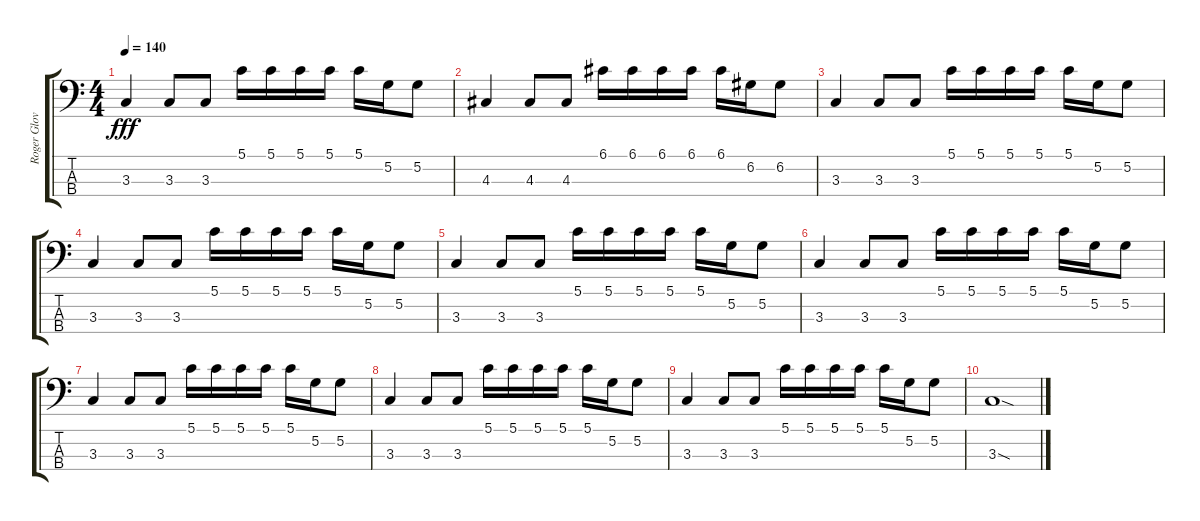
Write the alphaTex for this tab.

\track ("Roger Glover" "Roger Glov") {instrument electricbasspick}
\staff {score tabs}
\tuning (G2 D2 A1 E1) {hide}
\ts (4 4)
\tempo 140
\clef f4
\ks c
3.3.4{dy fff} 3.3.8 3.3.8 5.1.16 5.1.16 5.1.16 5.1.16 5.1.16 5.2.16 5.2.8 |
4.3.4 4.3.8 4.3.8 6.1.16 6.1.16 6.1.16 6.1.16 6.1.16 6.2.16 6.2.8 |
3.3.4 3.3.8 3.3.8 5.1.16 5.1.16 5.1.16 5.1.16 5.1.16 5.2.16 5.2.8 |
3.3.4 3.3.8 3.3.8 5.1.16 5.1.16 5.1.16 5.1.16 5.1.16 5.2.16 5.2.8 |
3.3.4 3.3.8 3.3.8 5.1.16 5.1.16 5.1.16 5.1.16 5.1.16 5.2.16 5.2.8 |
3.3.4 3.3.8 3.3.8 5.1.16 5.1.16 5.1.16 5.1.16 5.1.16 5.2.16 5.2.8 |
3.3.4 3.3.8 3.3.8 5.1.16 5.1.16 5.1.16 5.1.16 5.1.16 5.2.16 5.2.8 |
3.3.4 3.3.8 3.3.8 5.1.16 5.1.16 5.1.16 5.1.16 5.1.16 5.2.16 5.2.8 |
3.3.4 3.3.8 3.3.8 5.1.16 5.1.16 5.1.16 5.1.16 5.1.16 5.2.16 5.2.8 |
3.3{sod}.1
